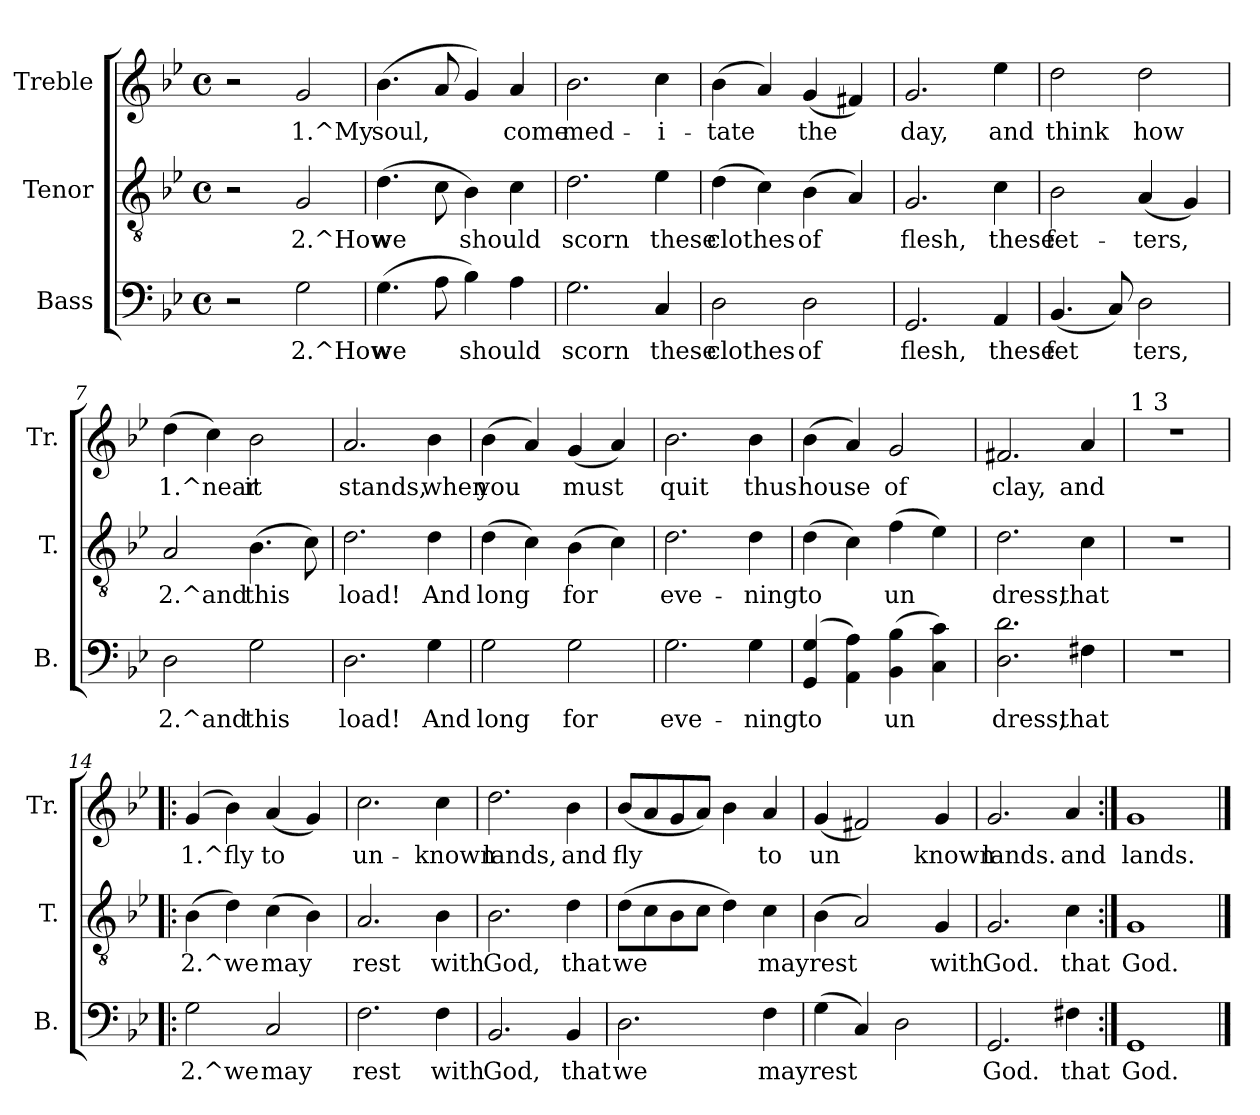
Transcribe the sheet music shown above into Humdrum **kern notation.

**kern	**text	**kern	**text	**kern	**text
*part3	*part3	*part2	*part2	*part1	*part1
*staff3	*staff3	*staff2	*staff2	*staff1	*staff1
*I"Bass	*	*I"Tenor	*	*I"Treble	*
*I'B.	*	*I'T.	*	*I'Tr.	*
!!LO:PB:g=z
*stria5	*	*stria5	*	*stria5	*
*clefF4	*	*clefGv2	*	*clefG2	*
*k[b-e-]	*	*k[b-e-]	*	*k[b-e-]	*
*B-:	*	*B-:	*	*B-:	*
*M4/4	*	*M4/4	*	*M4/4	*
*met(c)	*	*met(c)	*	*met(c)	*
=1	=1	=1	=1	=1	=1
2r	.	2r	.	2r	.
!	!LO:LY:a:rj	!	!LO:LY:b:rj	!	!LO:LY:b:rj
2G\	2.^How	2G/	2.^How	2g/	1.^My
=2	=2	=2	=2	=2	=2
!	!LO:LY:a:rj	!	!LO:LY:b:rj	!	!LO:LY:b:rj
(>4.G\	we	(>4.d\	we	(>4.b-\	soul,
!	!LO:LY:a:rj	!	!LO:LY:b:rj	!	!LO:LY:b:rj
8A\	.	8c\	.	8a/	.
!	!LO:LY:a:rj	!	!LO:LY:b:rj	!	!LO:LY:b:rj
4B-\)	should	4B-\)	should	4g/)	.
!	!LO:LY:a:rj	!	!LO:LY:b:rj	!	!LO:LY:b:rj
4A\	.	4c\	.	4a/	come
=3	=3	=3	=3	=3	=3
!	!LO:LY:a:rj	!	!LO:LY:b:rj	!	!LO:LY:b:rj
2.G\	scorn	2.d\	scorn	2.b-\	med-
!	!LO:LY:a:rj	!	!LO:LY:b:rj	!	!LO:LY:b:rj
4C/	these	4e-\	these	4cc\	-i-
=4	=4	=4	=4	=4	=4
!	!LO:LY:a:rj	!	!LO:LY:b:rj	!	!LO:LY:b:rj
2D\	clothes	(>4d\	clothes	(>4b-\	-tate
!	!	!	!LO:LY:b:rj	!	!LO:LY:b:rj
.	.	4c\)	.	4a/)	.
!	!LO:LY:a:rj	!	!LO:LY:b:rj	!	!LO:LY:b:rj
2D\	of	(>4B-\	of	(<4g/	the
!	!	!	!LO:LY:b:rj	!	!LO:LY:b:rj
.	.	4A/)	.	4f#X/)	.
=5	=5	=5	=5	=5	=5
!	!LO:LY:a:rj	!	!LO:LY:b:rj	!	!LO:LY:b:rj
2.GG/	flesh,	2.G/	flesh,	2.g/	day,
!	!LO:LY:a:rj	!	!LO:LY:b:rj	!	!LO:LY:b:rj
4AA/	these	4c\	these	4ee-\	and
=6	=6	=6	=6	=6	=6
!	!LO:LY:a:rj	!	!LO:LY:b:rj	!	!LO:LY:b:rj
(<4.BB-/	fet-	2B-\	fet-	2dd\	think
!	!LO:LY:a:rj	!	!	!	!
8C/)	--	.	.	.	.
!	!LO:LY:a:rj	!	!LO:LY:b:rj	!	!LO:LY:b:rj
2D\	-ters,	(<4A/	-ters,	2dd\	how
!	!	!	!LO:LY:b:rj	!	!
.	.	4G/)	.	.	.
!!LO:LB:g=z
=7	=7	=7	=7	=7	=7
!	!LO:LY:a:rj	!	!LO:LY:b:rj	!	!LO:LY:b:rj
2D\	2.^and	2A/	2.^and	(>4dd\	1.^near
!	!	!	!	!	!LO:LY:b:rj
.	.	.	.	4cc\)	.
!	!LO:LY:a:rj	!	!LO:LY:b:rj	!	!LO:LY:b:rj
2G\	this	(>4.B-\	this	2b-\	it
!	!	!	!LO:LY:b:rj	!	!
.	.	8c\)	.	.	.
=8	=8	=8	=8	=8	=8
!	!LO:LY:a:rj	!	!LO:LY:b:rj	!	!LO:LY:b:rj
2.D\	load!	2.d\	load!	2.a/	stands,
!	!LO:LY:a:rj	!	!LO:LY:b:rj	!	!LO:LY:b:rj
4G\	And	4d\	And	4b-\	when
=9	=9	=9	=9	=9	=9
!	!LO:LY:a:rj	!	!LO:LY:b:rj	!	!LO:LY:b:rj
2G\	long	(>4d\	long	(>4b-\	you
!	!	!	!LO:LY:b:rj	!	!LO:LY:b:rj
.	.	4c\)	.	4a/)	.
!	!LO:LY:a:rj	!	!LO:LY:b:rj	!	!LO:LY:b:rj
2G\	for	(>4B-\	for	(<4g/	must
!	!	!	!LO:LY:b:rj	!	!LO:LY:b:rj
.	.	4c\)	.	4a/)	.
=10	=10	=10	=10	=10	=10
!	!LO:LY:a:rj	!	!LO:LY:b:rj	!	!LO:LY:b:rj
2.G\	eve-	2.d\	eve-	2.b-\	quit
!	!LO:LY:a:rj	!	!LO:LY:b:rj	!	!LO:LY:b:rj
4G\	-ning	4d\	-ning	4b-\	thus
=11	=11	=11	=11	=11	=11
!	!LO:LY:a:rj	!	!LO:LY:b:rj	!	!LO:LY:b:rj
(>4G/ 4GG/	to	(>4d\	to	(>4b-\	house
!	!LO:LY:a:rj	!	!LO:LY:b:rj	!	!LO:LY:b:rj
4A\ 4AA\)	.	4c\)	.	4a/)	.
!	!LO:LY:a:rj	!	!LO:LY:b:rj	!	!LO:LY:b:rj
(>4B-\ 4BB-\	un-	(>4f\	un-	2g/	of
!	!LO:LY:a:rj	!	!LO:LY:b:rj	!	!
4c\ 4C\)	--	4e-\)	--	.	.
=12	=12	=12	=12	=12	=12
!	!LO:LY:a:rj	!	!LO:LY:b:rj	!	!LO:LY:b:rj
2.d\ 2.D\	-dress,	2.d\	-dress,	2.f#X/	clay,
!	!LO:LY:a:rj	!	!LO:LY:b:rj	!	!LO:LY:b:rj
4F#X\	that	4c\	that	4a/	and
!!LO:PB:g=z
=13	=13	=13	=13	=13	=13
!	!	!	!	!LO:TX:a:t=1 3	!
1r	.	1r	.	1r	.
=14!|:	=14!|:	=14!|:	=14!|:	=14!|:	=14!|:
!	!LO:LY:a:rj	!	!LO:LY:b:rj	!	!LO:LY:b:rj
2G\	2.^we	(>4B-\	2.^we	(>4g/	1.^fly
!	!	!	!LO:LY:b:rj	!	!LO:LY:b:rj
.	.	4d\)	.	4b-\)	.
!	!LO:LY:a:rj	!	!LO:LY:b:rj	!	!LO:LY:b:rj
2C/	may	(>4c\	may	(<4a/	to
!	!	!	!LO:LY:b:rj	!	!LO:LY:b:rj
.	.	4B-\)	.	4g/)	.
=15	=15	=15	=15	=15	=15
!	!LO:LY:a:rj	!	!LO:LY:b:rj	!	!LO:LY:b:rj
2.F\	rest	2.A/	rest	2.cc\	un-
!	!LO:LY:a:rj	!	!LO:LY:b:rj	!	!LO:LY:b:rj
4F\	with	4B-\	with	4cc\	-known
=16	=16	=16	=16	=16	=16
!	!LO:LY:a:rj	!	!LO:LY:b:rj	!	!LO:LY:b:rj
2.BB-/	God,	2.B-\	God,	2.dd\	lands,
!	!LO:LY:a:rj	!	!LO:LY:b:rj	!	!LO:LY:b:rj
4BB-/	that	4d\	that	4b-\	and
=17	=17	=17	=17	=17	=17
!	!LO:LY:a:rj	!	!LO:LY:b:rj	!	!LO:LY:b:rj
2.D\	we	(>8d\L	we	(<8b-/L	fly
!	!	!	!LO:LY:b:rj	!	!LO:LY:b:rj
.	.	8c\	.	8a/	.
!	!	!	!LO:LY:b:rj	!	!LO:LY:b:rj
.	.	8B-\	.	8g/	.
!	!	!	!LO:LY:b:rj	!	!LO:LY:b:rj
.	.	8c\J	.	8a/J)	.
!	!	!	!LO:LY:b:rj	!	!LO:LY:b:rj
.	.	4d\)	.	4b-\	.
!	!LO:LY:a:rj	!	!LO:LY:b:rj	!	!LO:LY:b:rj
4F\	may	4c\	may	4a/	to
=18	=18	=18	=18	=18	=18
!	!LO:LY:a:rj	!	!LO:LY:b:rj	!	!LO:LY:b:rj
(>4G\	rest	(>4B-\	rest	(<4g/	un-
!	!LO:LY:a:rj	!	!LO:LY:b:rj	!	!LO:LY:b:rj
4C/)	.	2A/)	.	2f#X/)	--
!	!LO:LY:a:rj	!	!	!	!
2D\	.	.	.	.	.
!	!	!	!LO:LY:b:rj	!	!LO:LY:b:rj
.	.	4G/	with	4g/	-known
=19	=19	=19	=19	=19	=19
!	!LO:LY:a:rj	!	!LO:LY:b:rj	!	!LO:LY:b:rj
2.GG/	God.	2.G/	God.	2.g/	lands.
!	!LO:LY:a:rj	!	!LO:LY:b:rj	!	!LO:LY:b:rj
4F#X\	that	4c\	that	4a/	and
=20:|!	=20:|!	=20:|!	=20:|!	=20:|!	=20:|!
!	!LO:LY:a:rj	!	!LO:LY:b:rj	!	!LO:LY:b:rj
1GG	God.	1G	God.	1g	lands.
==	==	==	==	==	==
*-	*-	*-	*-	*-	*-
